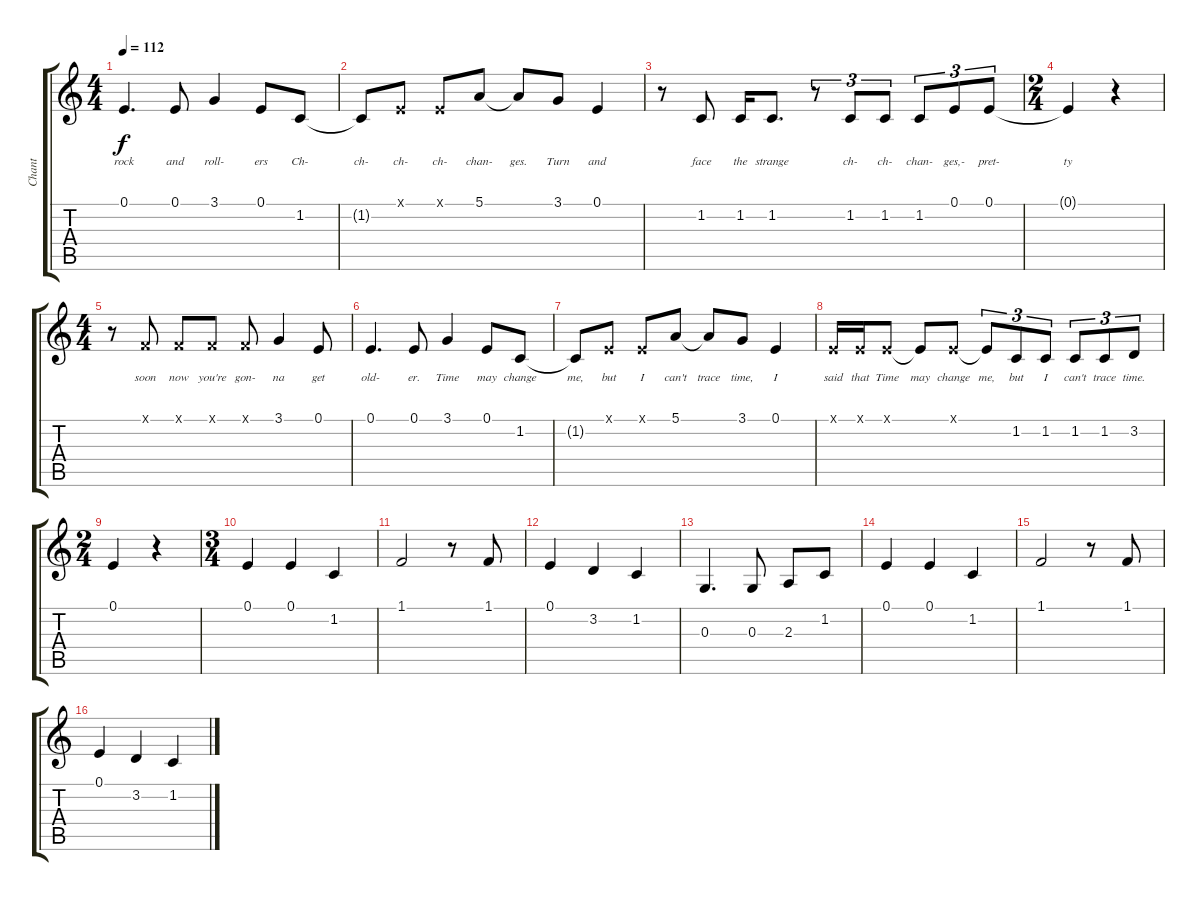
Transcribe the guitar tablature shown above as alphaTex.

\track ("Chant" "Chant") {instrument flute}
\staff {score tabs}
\tuning (E4 B3 G3 D3 A2 E2) {hide}
\ts (4 4)
\tempo 112
\clef g2
\ks c
0.1.4{d lyrics (0 "rock") lyrics (1 "") lyrics (2 "") lyrics (3 "") lyrics (4 "") dy f} 0.1.8{lyrics (0 "and") lyrics (1 "") lyrics (2 "") lyrics (3 "") lyrics (4 "")} 3.1.4{lyrics (0 "roll-") lyrics (1 "") lyrics (2 "") lyrics (3 "") lyrics (4 "")} 0.1.8{lyrics (0 "ers") lyrics (1 "") lyrics (2 "") lyrics (3 "") lyrics (4 "")} 1.2.8{lyrics (0 "Ch-") lyrics (1 "") lyrics (2 "") lyrics (3 "") lyrics (4 "")} |
1.2{t}.8{lyrics (0 "ch-") lyrics (1 "") lyrics (2 "") lyrics (3 "") lyrics (4 "")} 0.1{x}.8{lyrics (0 "ch-") lyrics (1 "") lyrics (2 "") lyrics (3 "") lyrics (4 "")} 0.1{x}.8{lyrics (0 "ch-") lyrics (1 "") lyrics (2 "") lyrics (3 "") lyrics (4 "")} 5.1.8{lyrics (0 "chan-") lyrics (1 "") lyrics (2 "") lyrics (3 "") lyrics (4 "")} 5.1{t}.8{lyrics (0 "ges.") lyrics (1 "") lyrics (2 "") lyrics (3 "") lyrics (4 "")} 3.1.8{lyrics (0 "Turn") lyrics (1 "") lyrics (2 "") lyrics (3 "") lyrics (4 "")} 0.1.4{lyrics (0 "and") lyrics (1 "") lyrics (2 "") lyrics (3 "") lyrics (4 "")} |
r.8 1.2.8{lyrics (0 "face") lyrics (1 "") lyrics (2 "") lyrics (3 "") lyrics (4 "")} 1.2.16{lyrics (0 "the") lyrics (1 "") lyrics (2 "") lyrics (3 "") lyrics (4 "")} 1.2.8{d lyrics (0 "strange") lyrics (1 "") lyrics (2 "") lyrics (3 "") lyrics (4 "")} r.8{tu (3 2)} 1.2.8{tu (3 2) lyrics (0 "ch-") lyrics (1 "") lyrics (2 "") lyrics (3 "") lyrics (4 "")} 1.2.8{tu (3 2) lyrics (0 "ch-") lyrics (1 "") lyrics (2 "") lyrics (3 "") lyrics (4 "")} 1.2.8{tu (3 2) lyrics (0 "chan-") lyrics (1 "") lyrics (2 "") lyrics (3 "") lyrics (4 "")} 0.1.8{tu (3 2) lyrics (0 "ges,-") lyrics (1 "") lyrics (2 "") lyrics (3 "") lyrics (4 "")} 0.1.8{tu (3 2) lyrics (0 "pret-") lyrics (1 "") lyrics (2 "") lyrics (3 "") lyrics (4 "")} |
\ts (2 4)
0.1{t}.4{lyrics (0 "ty") lyrics (1 "") lyrics (2 "") lyrics (3 "") lyrics (4 "")} r.4 |
\ts (4 4)
r.8 1.1{x}.8{lyrics (0 "soon") lyrics (1 "") lyrics (2 "") lyrics (3 "") lyrics (4 "")} 1.1{x}.8{lyrics (0 "now") lyrics (1 "") lyrics (2 "") lyrics (3 "") lyrics (4 "")} 1.1{x}.8{lyrics (0 "you're") lyrics (1 "") lyrics (2 "") lyrics (3 "") lyrics (4 "")} 1.1{x}.8{lyrics (0 "gon-") lyrics (1 "") lyrics (2 "") lyrics (3 "") lyrics (4 "")} 3.1.4{lyrics (0 "na") lyrics (1 "") lyrics (2 "") lyrics (3 "") lyrics (4 "")} 0.1.8{lyrics (0 "get") lyrics (1 "") lyrics (2 "") lyrics (3 "") lyrics (4 "")} |
0.1.4{d lyrics (0 "old-") lyrics (1 "") lyrics (2 "") lyrics (3 "") lyrics (4 "")} 0.1.8{lyrics (0 "er.") lyrics (1 "") lyrics (2 "") lyrics (3 "") lyrics (4 "")} 3.1.4{lyrics (0 "Time") lyrics (1 "") lyrics (2 "") lyrics (3 "") lyrics (4 "")} 0.1.8{lyrics (0 "may") lyrics (1 "") lyrics (2 "") lyrics (3 "") lyrics (4 "")} 1.2.8{lyrics (0 "change") lyrics (1 "") lyrics (2 "") lyrics (3 "") lyrics (4 "")} |
1.2{t}.8{lyrics (0 "me,") lyrics (1 "") lyrics (2 "") lyrics (3 "") lyrics (4 "")} 0.1{x}.8{lyrics (0 "but") lyrics (1 "") lyrics (2 "") lyrics (3 "") lyrics (4 "")} 0.1{x}.8{lyrics (0 "I") lyrics (1 "") lyrics (2 "") lyrics (3 "") lyrics (4 "")} 5.1.8{lyrics (0 "can't") lyrics (1 "") lyrics (2 "") lyrics (3 "") lyrics (4 "")} 5.1{t}.8{lyrics (0 "trace") lyrics (1 "") lyrics (2 "") lyrics (3 "") lyrics (4 "")} 3.1.8{lyrics (0 "time,") lyrics (1 "") lyrics (2 "") lyrics (3 "") lyrics (4 "")} 0.1.4{lyrics (0 "I") lyrics (1 "") lyrics (2 "") lyrics (3 "") lyrics (4 "")} |
0.1{x}.16{lyrics (0 "said") lyrics (1 "") lyrics (2 "") lyrics (3 "") lyrics (4 "")} 0.1{x}.16{lyrics (0 "that") lyrics (1 "") lyrics (2 "") lyrics (3 "") lyrics (4 "")} 0.1{x}.8{lyrics (0 "Time") lyrics (1 "") lyrics (2 "") lyrics (3 "") lyrics (4 "")} 0.1{t}.8{lyrics (0 "may") lyrics (1 "") lyrics (2 "") lyrics (3 "") lyrics (4 "")} 0.1{x}.8{lyrics (0 "change") lyrics (1 "") lyrics (2 "") lyrics (3 "") lyrics (4 "")} 0.1{t}.8{tu (3 2) lyrics (0 "me,") lyrics (1 "") lyrics (2 "") lyrics (3 "") lyrics (4 "")} 1.2.8{tu (3 2) lyrics (0 "but") lyrics (1 "") lyrics (2 "") lyrics (3 "") lyrics (4 "")} 1.2.8{tu (3 2) lyrics (0 "I") lyrics (1 "") lyrics (2 "") lyrics (3 "") lyrics (4 "")} 1.2.8{tu (3 2) lyrics (0 "can't") lyrics (1 "") lyrics (2 "") lyrics (3 "") lyrics (4 "")} 1.2.8{tu (3 2) lyrics (0 "trace") lyrics (1 "") lyrics (2 "") lyrics (3 "") lyrics (4 "")} 3.2.8{tu (3 2) lyrics (0 "time.") lyrics (1 "") lyrics (2 "") lyrics (3 "") lyrics (4 "")} |
\ts (2 4)
0.1.4 r.4 |
\ts (3 4)
0.1.4 0.1.4 1.2.4 |
1.1.2 r.8 1.1.8 |
0.1.4 3.2.4 1.2.4 |
0.3.4{d} 0.3.8 2.3.8 1.2.8 |
0.1.4 0.1.4 1.2.4 |
1.1.2 r.8 1.1.8 |
0.1.4 3.2.4 1.2.4
